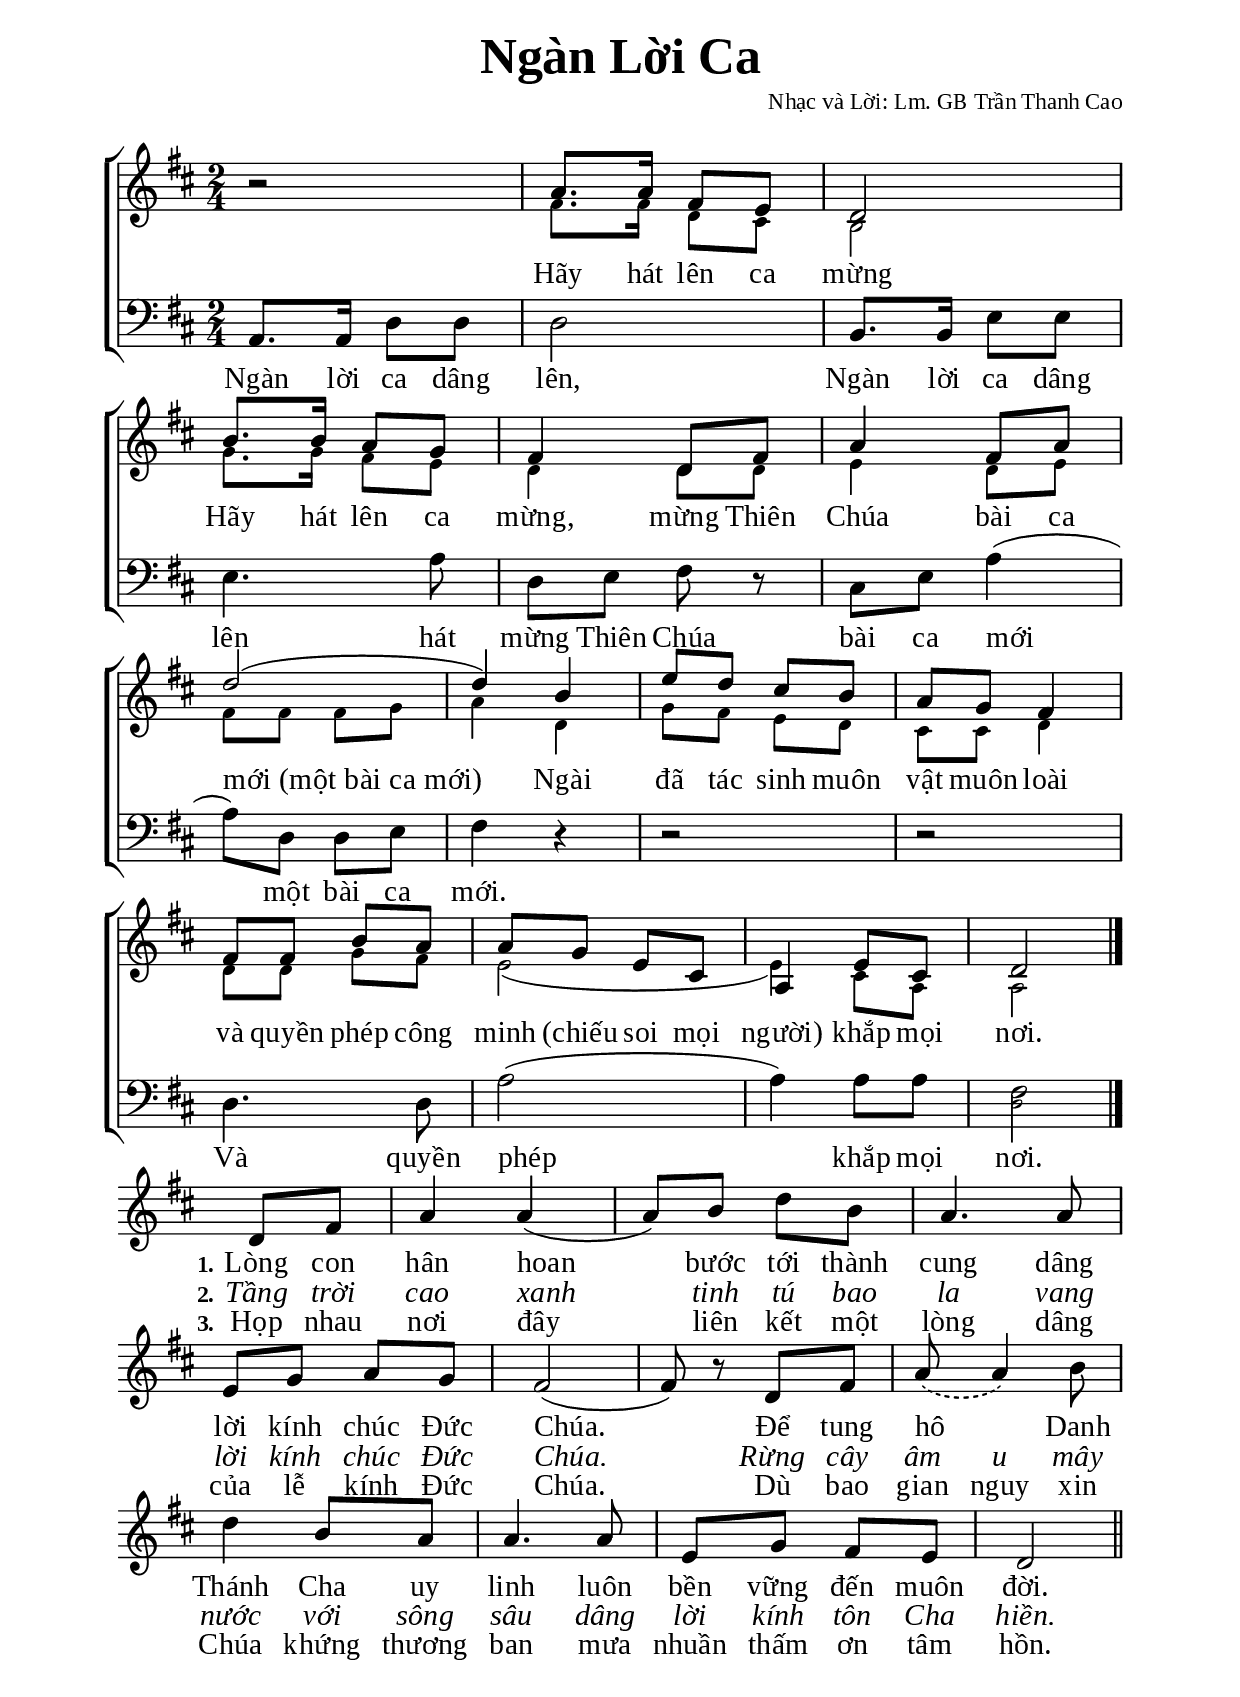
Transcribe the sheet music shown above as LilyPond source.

% Cài đặt chung
\version "2.20.0"
\include "english.ly"

\header {
  title = \markup { \fontsize #3 "Ngàn Lời Ca" }
  composer = "Nhạc và Lời: Lm. GB Trần Thanh Cao"
  arranger = " "
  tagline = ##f
}

\paper {
  #(set-paper-size "a4")
  top-margin = 10\mm
  bottom-margin = 10\mm
  left-margin = 20\mm
  right-margin = 20\mm
  indent = #0
  #(define fonts
    (make-pango-font-tree
      "Liberation Serif"
      "Liberation Serif"
      "Liberation Serif"
      (/ 20 20)))
  page-count = #1
}

% Nhạc điệp khúc
nhacDiepKhucSop = \relative c'' {
  r2 |
  a8. a16 fs8 e |
  d2 |
  b'8. b16 a8 g |
  fs4 d8 fs |
  a4 fs8 a |
  d2 ( |
  d4) b |
  e8 d cs b |
  a g fs4 |
  fs8 fs b a |
  a g e cs |
  a4 e'8 cs |
  d2 \bar "|."
}

nhacDiepKhucAlto = \relative c' {
  r2 |
  fs8. fs16 d8 cs |
  b2 |
  g'8. g16 fs8 e |
  d4 d8 d |
  e4 d8 e |
  fs8 
  fs fs g |
  a4 d, |
  g8 fs e d |
  cs cs d4 |
  d8 d g fs |
  e2 ( |
  e4) cs8 a |
  a2
}

nhacDiepKhucBas = \relative c {
  a8. a16 d8 d |
  d2 |
  b8. b16 e8 e |
  e4. a8 |
  d, e fs r |
  cs e a4 ( |
  a8) d, d e |
  fs4 r |
  r2 |
  r2 |
  d4. d8 |
  a'2 ( |
  a4) a8 a |
  <fs \tweak font-size #-2 d>2
}

% Nhạc phiên khúc
nhacPhienKhuc = \relative c' {
  \partial 4 d8 fs |
  a4 a ( |
  a8) b d b |
  a4. a8 |
  e g a g |
  fs2 ( |
  fs8) r d fs |
  \phrasingSlurDashed a8 \(a4\) b8 |
  d4 b8 a |
  a4. a8 |
  e g fs e |
  d2 \bar "||"
}

% Lời điệp khúc
loiDiepKhucSop = \lyricmode {
  Hãy hát lên ca mừng
  Hãy hát lên ca mừng,
  mừng Thiên Chúa bài ca "mới (một bài ca mới)"
  Ngài đã tác sinh muôn vật muôn loài
  và quyền phép công minh
  (chiếu soi mọi người) khắp mọi nơi.
}

loiDiepKhucBas = \lyricmode {
  Ngàn lời ca dâng lên,
  Ngàn lời ca dâng lên
  hát mừng Thiên Chúa bài ca mới
  một bài ca mới.
  Và quyền phép khắp mọi nơi.
}

% Lời phiên khúc
loiPhienKhucMot = \lyricmode {
  \set stanza = #"1."
  Lòng con hân hoan bước tới thành cung dâng lời kính chúc Đức Chúa.
  Để tung hô _ Danh Thánh Cha uy linh luôn bền vững đến muôn đời.
}

loiPhienKhucHai = \lyricmode {
  \override Lyrics.LyricText.font-shape = #'italic
  \set stanza = #"2."
  Tầng trời cao xanh tinh tú bao la vang lời kính chúc Đức Chúa.
  Rừng cây âm u mây nước với sông sâu dâng lời kính tôn Cha hiền.
}

loiPhienKhucBa = \lyricmode {
  \set stanza = #"3."
  Họp nhau nơi đây liên kết một lòng dâng của lễ kính Đức Chúa.
  Dù bao gian nguy xin Chúa khứng thương ban mưa nhuần thấm ơn tâm hồn.
}

% Dàn trang
\score {
  \new ChoirStaff <<
    \new Staff \with {
        \consists "Merge_rests_engraver"
        \magnifyStaff #(magstep +1)
      }
      <<
        \clef "treble"
        \new Voice = beSop {
          \voiceOne \key d \major \time 2/4 \nhacDiepKhucSop
        }
        \new Voice = beAlto {
          \override NoteHead.font-size = #-2
          \voiceTwo \key d \major \time 2/4 \nhacDiepKhucAlto
        }
        \new Lyrics \lyricsto beSop \loiDiepKhucSop
    >>
    \new Staff \with {
        \consists "Merge_rests_engraver"
        \magnifyStaff #(magstep +1)
      }
      <<
        \clef "bass"
        \new Voice = beBas {
          \key d \major \time 2/4 \nhacDiepKhucBas
        }
        \new Lyrics \lyricsto beBas \loiDiepKhucBas
    >>
  >>
  \layout {
    \override Lyrics.LyricText.font-size = #+2.5
    \override Lyrics.LyricSpace.minimum-distance = #0.5
    \override Score.BarNumber.break-visibility = ##(#f #f #f)
    \override Score.SpacingSpanner.uniform-stretching = ##t
  }
}

\score {
  \new ChoirStaff <<
    \new Staff = phienKhuc \with {
        \magnifyStaff #(magstep +1)
      }
      <<
      \new Voice = beSop {
        \key d \major \time 2/4 \nhacPhienKhuc
      }
    >>
    \new Lyrics \lyricsto beSop \loiPhienKhucMot
    \new Lyrics \lyricsto beSop \loiPhienKhucHai
    \new Lyrics \lyricsto beSop \loiPhienKhucBa
  >>
  \layout {
    \override Staff.TimeSignature.transparent = ##t
    \override Lyrics.LyricText.font-size = #+2.5
    \override Lyrics.LyricSpace.minimum-distance = #2.0
    \override Score.BarNumber.break-visibility = ##(#f #f #f)
    \override Score.SpacingSpanner.uniform-stretching = ##t
  } 
}
